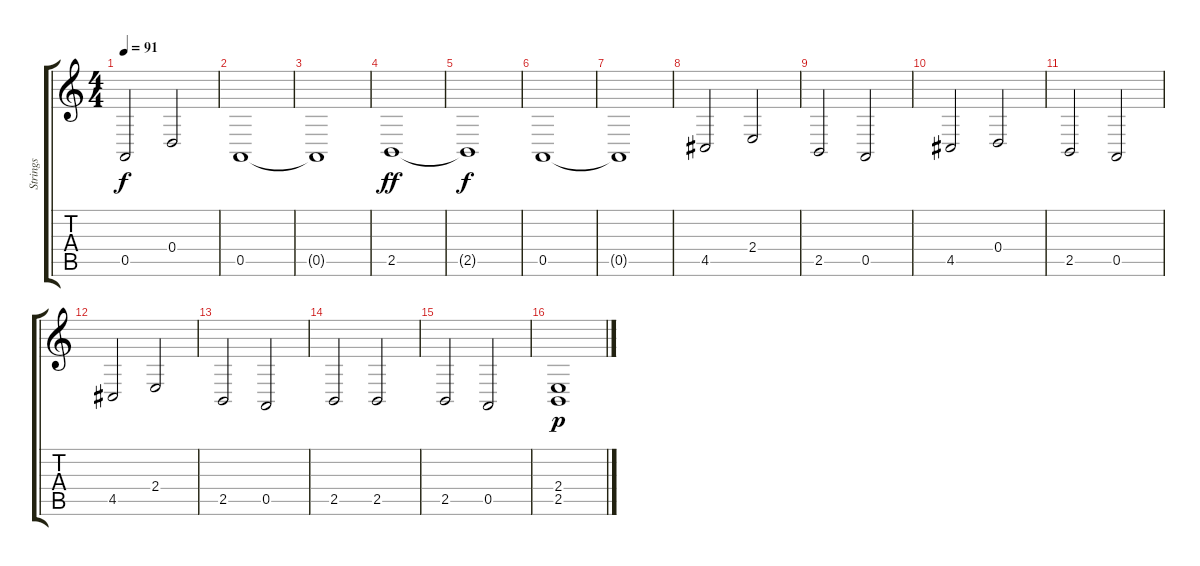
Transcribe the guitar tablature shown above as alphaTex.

\track ("Strings" "Strings") {instrument stringensemble1}
\staff {score tabs}
\tuning (E4 B3 G3 D3 A2 E2) {hide}
\ts (4 4)
\tempo 91
\clef g2
\ks c
0.5{t}.2{dy f} 0.4.2 |
0.5.1 |
0.5{t}.1 |
2.5.1{dy ff} |
2.5{t}.1{dy f} |
0.5.1 |
0.5{t}.1 |
4.5.2 2.4.2 |
2.5.2 0.5.2 |
4.5.2 0.4.2 |
2.5.2 0.5.2 |
4.5.2 2.4.2 |
2.5.2 0.5.2 |
2.5.2 2.5.2 |
2.5.2 0.5.2 |
(2.4 2.5).1{dy p}
